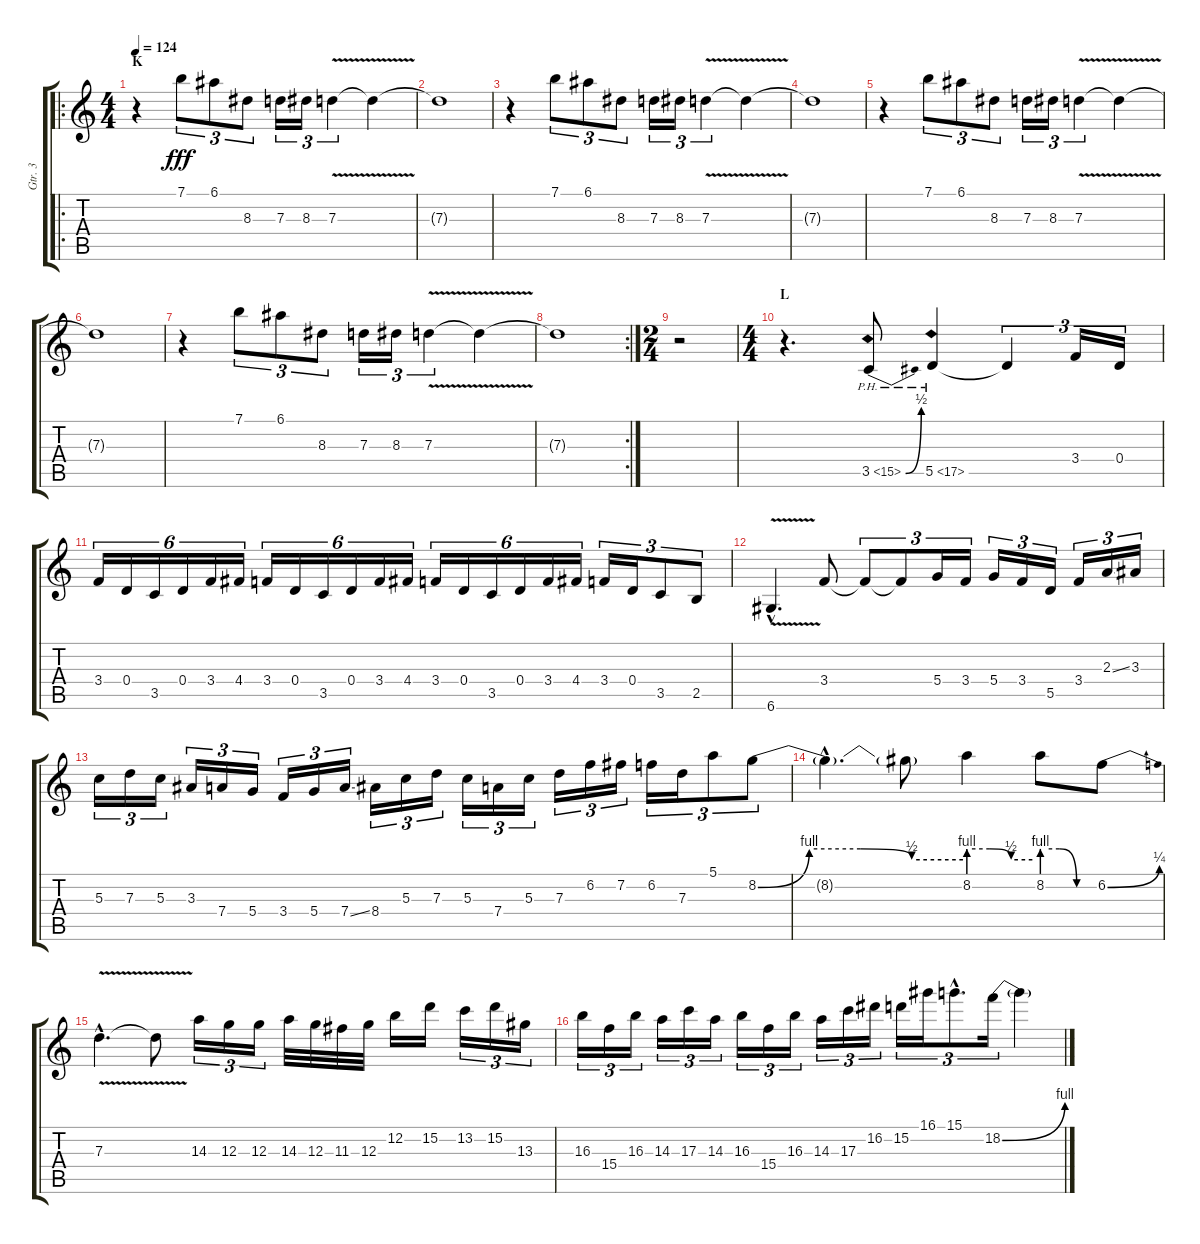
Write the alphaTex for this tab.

\track ("Gtr. 3" "Gtr. 3") {instrument distortionguitar}
\staff {score tabs}
\tuning (E4 B3 G3 D3 A2 D2) {hide}
\ro
\ts (4 4)
\section ("" "K")
\tempo 124
\clef g2
\ks c
r.4{dy fff} 7.1.8{tu (3 2)} 6.1.8{tu (3 2)} 8.3.8{tu (3 2)} 7.3.16{tu (3 2)} 8.3.16{tu (3 2)} 7.3{v}.4{tu (3 2)} 7.3{t}.4 |
7.3{t}.1 |
r.4 7.1.8{tu (3 2)} 6.1.8{tu (3 2)} 8.3.8{tu (3 2)} 7.3.16{tu (3 2)} 8.3.16{tu (3 2)} 7.3{v}.4{tu (3 2)} 7.3{t}.4 |
7.3{t}.1 |
r.4 7.1.8{tu (3 2)} 6.1.8{tu (3 2)} 8.3.8{tu (3 2)} 7.3.16{tu (3 2)} 8.3.16{tu (3 2)} 7.3{v}.4{tu (3 2)} 7.3{t}.4 |
7.3{t}.1 |
r.4 7.1.8{tu (3 2)} 6.1.8{tu (3 2)} 8.3.8{tu (3 2)} 7.3.16{tu (3 2)} 8.3.16{tu (3 2)} 7.3{v}.4{tu (3 2)} 7.3{t}.4 |
\rc 2
7.3{t}.1 |
\ts (2 4)
r.2 |
\ts (4 4)
\section ("" "L")
r.4{d} 3.5{be (bend 0 0 60 2) ph 12}.8 5.5{ph 12}.4 5.5{t}.4{tu (3 2)} 3.4.16{tu (3 2)} 0.4.16{tu (3 2)} |
3.4.16{tu (6 4)} 0.4.16{tu (6 4)} 3.5.16{tu (6 4)} 0.4.16{tu (6 4)} 3.4.16{tu (6 4)} 4.4.16{tu (6 4)} 3.4.16{tu (6 4)} 0.4.16{tu (6 4)} 3.5.16{tu (6 4)} 0.4.16{tu (6 4)} 3.4.16{tu (6 4)} 4.4.16{tu (6 4)} 3.4.16{tu (6 4)} 0.4.16{tu (6 4)} 3.5.16{tu (6 4)} 0.4.16{tu (6 4)} 3.4.16{tu (6 4)} 4.4.16{tu (6 4)} 3.4.16{tu (3 2)} 0.4.16{tu (3 2)} 3.5.8{tu (3 2)} 2.5.8{tu (3 2)} |
6.6{v hac}.4{d} 3.4.8 3.4{t}.8{tu (3 2)} 3.4{t}.8{tu (3 2)} 5.4.16{tu (3 2)} 3.4.16{tu (3 2)} 5.4.16{tu (3 2)} 3.4.16{tu (3 2)} 5.5.16{tu (3 2)} 3.4.16{tu (3 2)} 2.3{ss}.16{tu (3 2)} 3.3.16{tu (3 2)} |
5.3.16{tu (3 2)} 7.3.16{tu (3 2)} 5.3.16{tu (3 2)} 3.3.16{tu (3 2)} 7.4.16{tu (3 2)} 5.4.16{tu (3 2)} 3.4.16{tu (3 2)} 5.4.16{tu (3 2)} 7.4{ss}.16{tu (3 2)} 8.4.16{tu (3 2)} 5.3.16{tu (3 2)} 7.3.16{tu (3 2)} 5.3.16{tu (3 2)} 7.4.16{tu (3 2)} 5.3.16{tu (3 2)} 7.3.16{tu (3 2)} 6.2.16{tu (3 2)} 7.2.16{tu (3 2)} 6.2.16{tu (3 2)} 7.3.16{tu (3 2)} 5.1.8{tu (3 2)} 8.2{be (custom 0 0 15 4 30 4 45 2 60 2)}.8{tu (3 2)} |
8.2{hac t}.4{d} 8.2{t}.8 8.2{be (custom 0 4 20 4 40 2 60 2)}.4 8.2{be (custom 0 4 20 4 40 0 60 0)}.8 6.2{be (bend 0 0 60 1)}.8 |
7.3{v hac}.4{d} 7.3{t}.8 14.3.16{tu (3 2)} 12.3.16{tu (3 2)} 12.3.16{tu (3 2)} 14.3.32 12.3.32 11.3.32 12.3.32 12.2.16 15.2.16 13.2.16{tu (3 2)} 15.2.16{tu (3 2)} 13.3.16{tu (3 2)} |
16.3.16{tu (3 2)} 15.4.16{tu (3 2)} 16.3.16{tu (3 2)} 14.3.16{tu (3 2)} 17.3.16{tu (3 2)} 14.3.16{tu (3 2)} 16.3.16{tu (3 2)} 15.4.16{tu (3 2)} 16.3.16{tu (3 2)} 14.3.16{tu (3 2)} 17.3.16{tu (3 2)} 16.2.16{tu (3 2)} 15.2.16{tu (3 2)} 16.1.16{tu (3 2)} 15.1{hac}.8{d tu (3 2)} 18.2{be (bend 0 0 60 4)}.16{tu (3 2)} 18.2{t}.4
